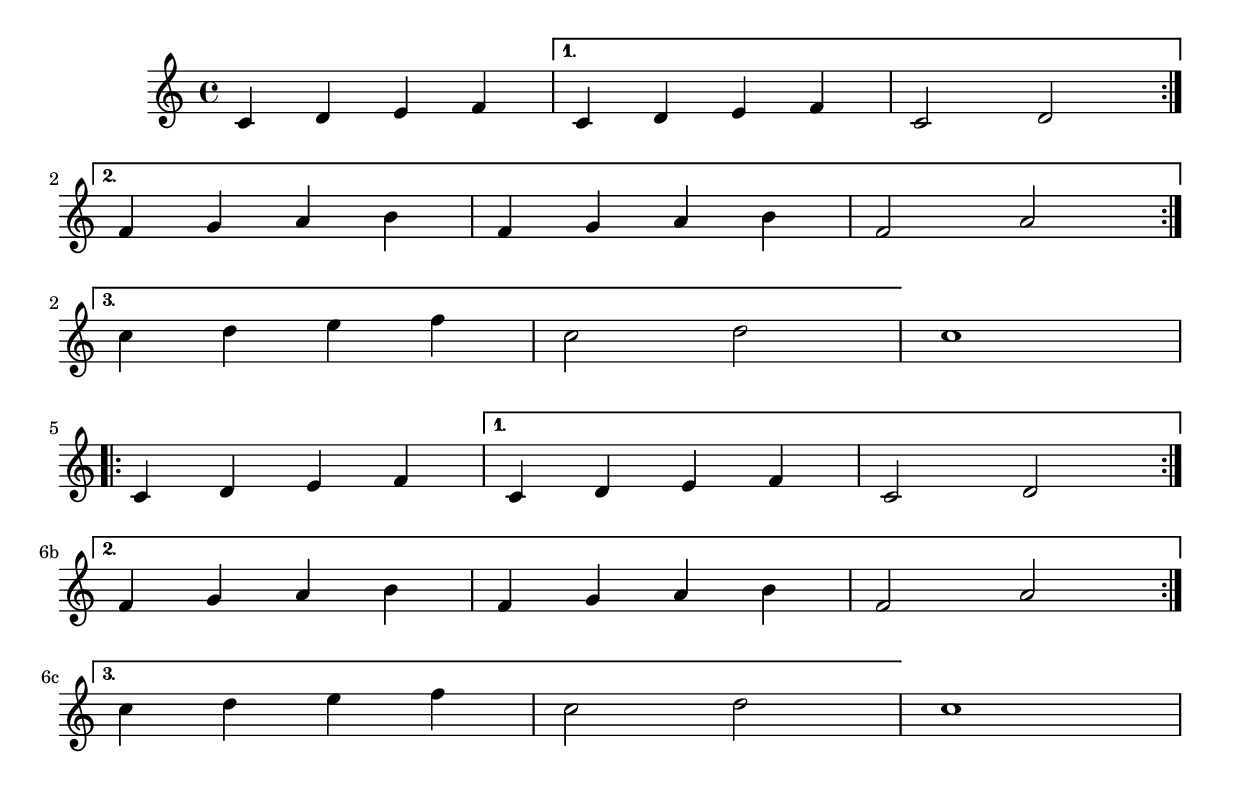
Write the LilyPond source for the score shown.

% DO NOT EDIT this file manually; it is automatically
% generated from Documentation/snippets/new
% Make any changes in Documentation/snippets/new/
% and then run scripts/auxiliar/makelsr.py
%
% This file is in the public domain.
%% Note: this file works from version 2.15.24
\version "2.15.24"

\header {
  lsrtags = "editorial-annotations, staff-notation, tweaks-and-overrides"
  texidoc = "Two alternative methods for bar numbering can be set,
  especially for when using repeated music."
  doctitle = "Alternative bar numbering"
} % begin verbatim


\relative c'{
  \set Score.alternativeNumberingStyle = #'numbers
  \repeat volta 3 { c4 d e f | }
    \alternative {
      { c4 d e f | c2 d \break }
      { f4 g a b | f4 g a b | f2 a | \break }
      { c4 d e f | c2 d }
    }
  c1 \break
  \set Score.alternativeNumberingStyle = #'numbers-with-letters
  \repeat volta 3 { c,4 d e f | }
    \alternative {
      { c4 d e f | c2 d \break }
      { f4 g a b | f4 g a b | f2 a | \break }
      { c4 d e f | c2 d }
    }
  c1
}
